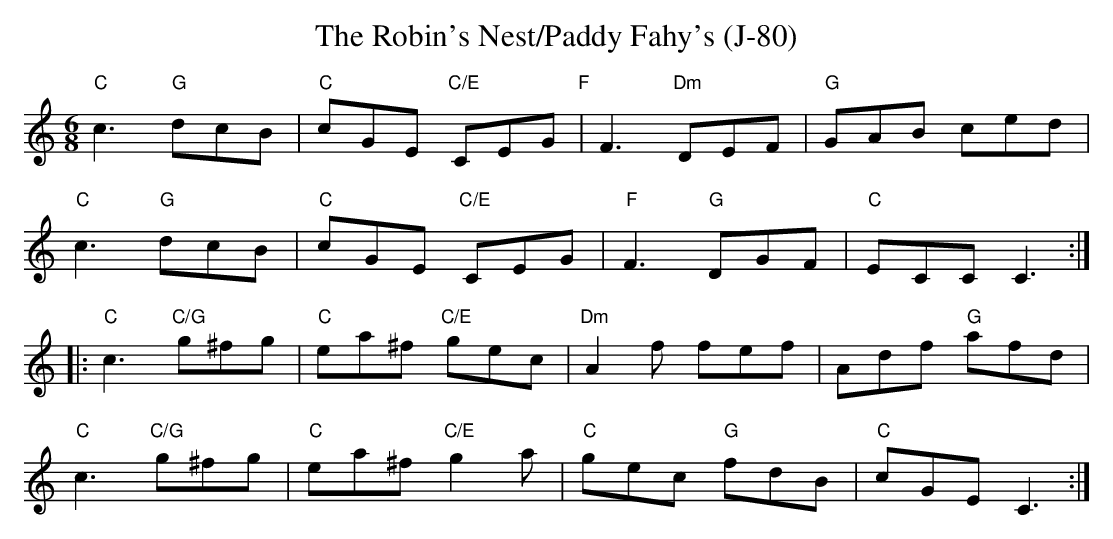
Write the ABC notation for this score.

X:1
T: The Robin's Nest/Paddy Fahy's (J-80)
M: 6/8
L: 1/8
K: Cmaj
"C"c3 "G"dcB|"C"cGE "C/E"CEG"F"|F3 "Dm"DEF|"G"GAB ced|
"C"c3 "G"dcB|"C"cGE "C/E"CEG|"F"F3 "G"DGF|"C"ECC C3 :|
|:"C"c3 "C/G"g^fg|"C"ea^f "C/E"gec|"Dm"A2 f fef|Adf "G"afd|
"C"c3 "C/G"g^fg| "C"ea^f "C/E"g2 a|"C"gec "G"fdB|"C"cGE C3 :|
